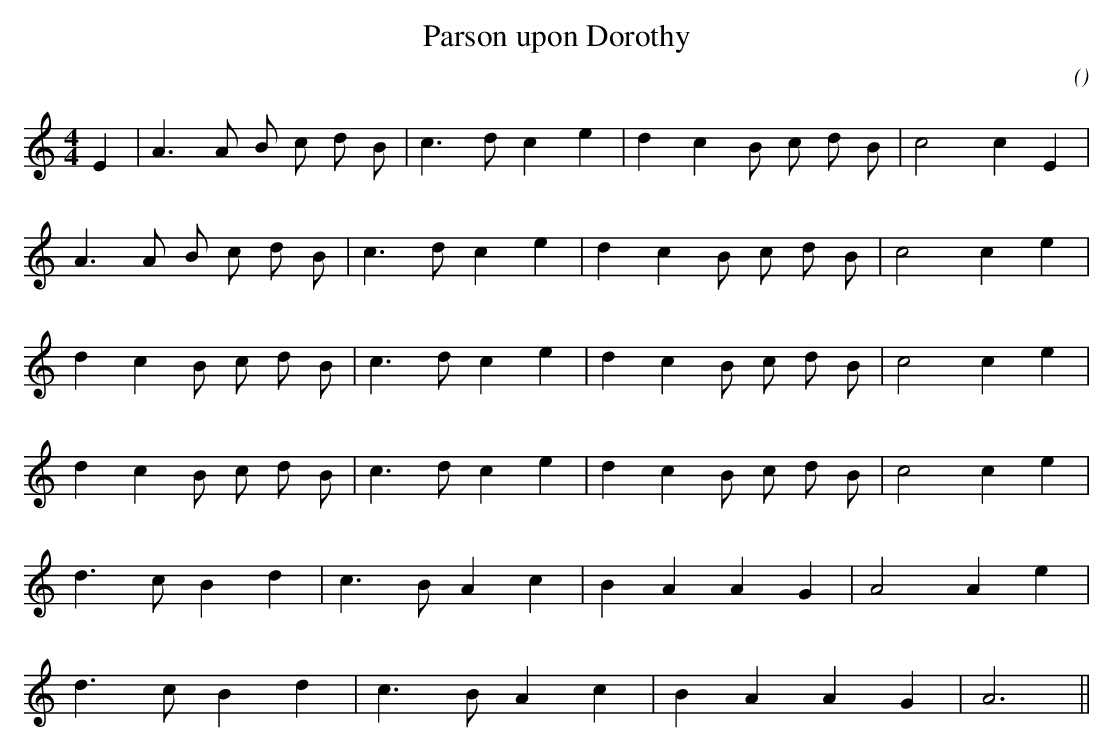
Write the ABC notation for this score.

X:1
T: Parson upon Dorothy
C:
O:
M:4/4
K:Am
K:Am
M:4/4
L:1/16
E4 |A6 A2 B2 c2 d2 B2 |c6 d2 c4 e4 |d4 c4 B2 c2 d2 B2 |c8 c4 E4 |
A6 A2 B2 c2 d2 B2 |c6 d2 c4 e4 |d4 c4 B2 c2 d2 B2 |c8 c4 e4 |
d4 c4 B2 c2 d2 B2 |c6 d2 c4 e4 |d4 c4 B2 c2 d2 B2 |c8 c4 e4 |
d4 c4 B2 c2 d2 B2 |c6 d2 c4 e4 |d4 c4 B2 c2 d2 B2 |c8 c4 e4 |
d6 c2 B4 d4 |c6 B2 A4 c4 |B4 A4 A4 G4 |A8 A4 e4 |
d6 c2 B4 d4 |c6 B2 A4 c4 |B4 A4 A4 G4 |A12 ||
